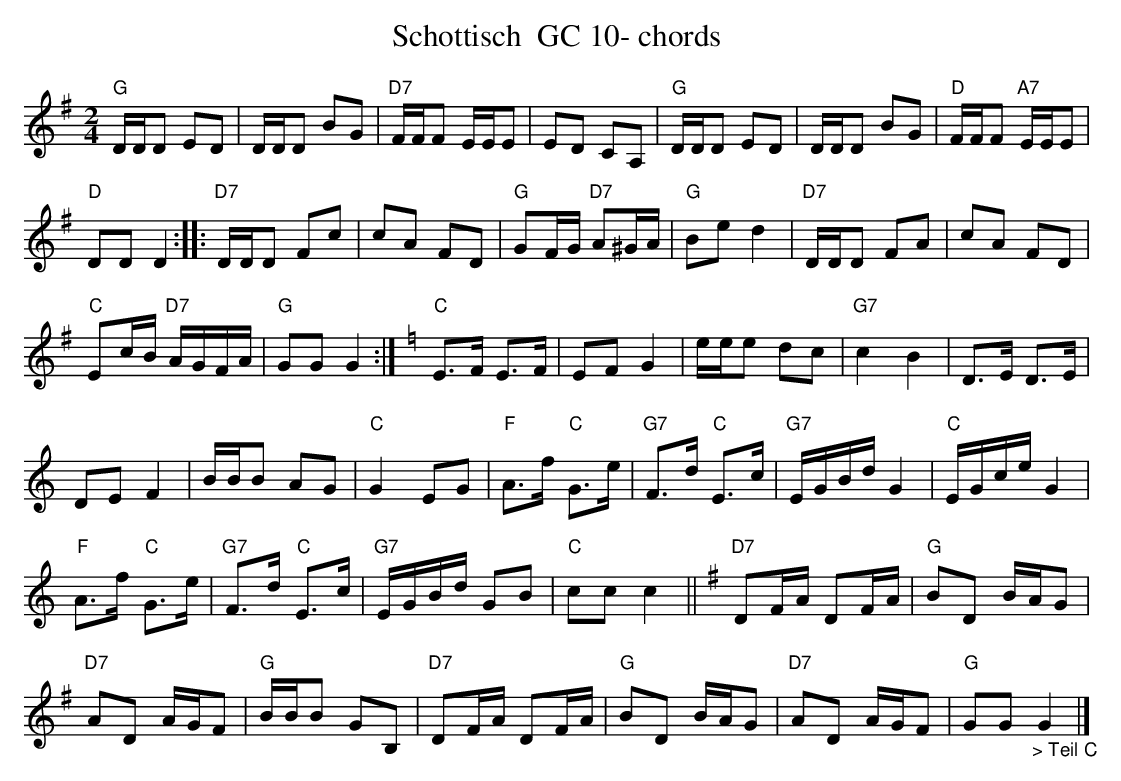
X:1
T:Schottisch  GC 10- chords
M:2/4
L:1/16
K:Gmaj%%MIDI gchordon
"G"DDD2 E2D2 | DDD2 B2G2 | "D7"FFF2 EEE2 | E2D2 C2A,2 | "G"DDD2 E2D2 | DDD2 B2G2 | "D"FFF2 "A7"EEE2 |
"D"D2D2D4 :: "D7"DDD2 F2c2 | c2A2 F2D2 | "G"G2FG "D7"A2^GA | "G"B2e2d4 | "D7"DDD2 F2A2 | c2A2 F2D2 |
"C"E2cB "D7"AGFA | "G"G2G2G4 :| [K:Cmaj] "C"E3F E3F | E2F2G4 | eee2 d2c2 | "G7"c4B4 | D3E D3E |
D2E2F4 | BBB2 A2G2 | "C"G4E2G2 | "F"A3f "C"G3e | "G7"F3d "C"E3c | "G7"EGBdG4 | "C"EGceG4 |
"F"A3f "C"G3e | "G7"F3d "C"E3c | "G7"EGBd G2B2 | "C"c2c2 c4 || [K:Gmaj] "D7"D2FA D2FA | "G"B2D2 BAG2 |
"D7"A2D2 AGF2 | "G"BBB2 G2B,2 | "D7"D2FA D2FA | "G"B2D2 BAG2 | "D7"A2D2 AGF2 | "G"G2G2"_> Teil C"G4 |]
